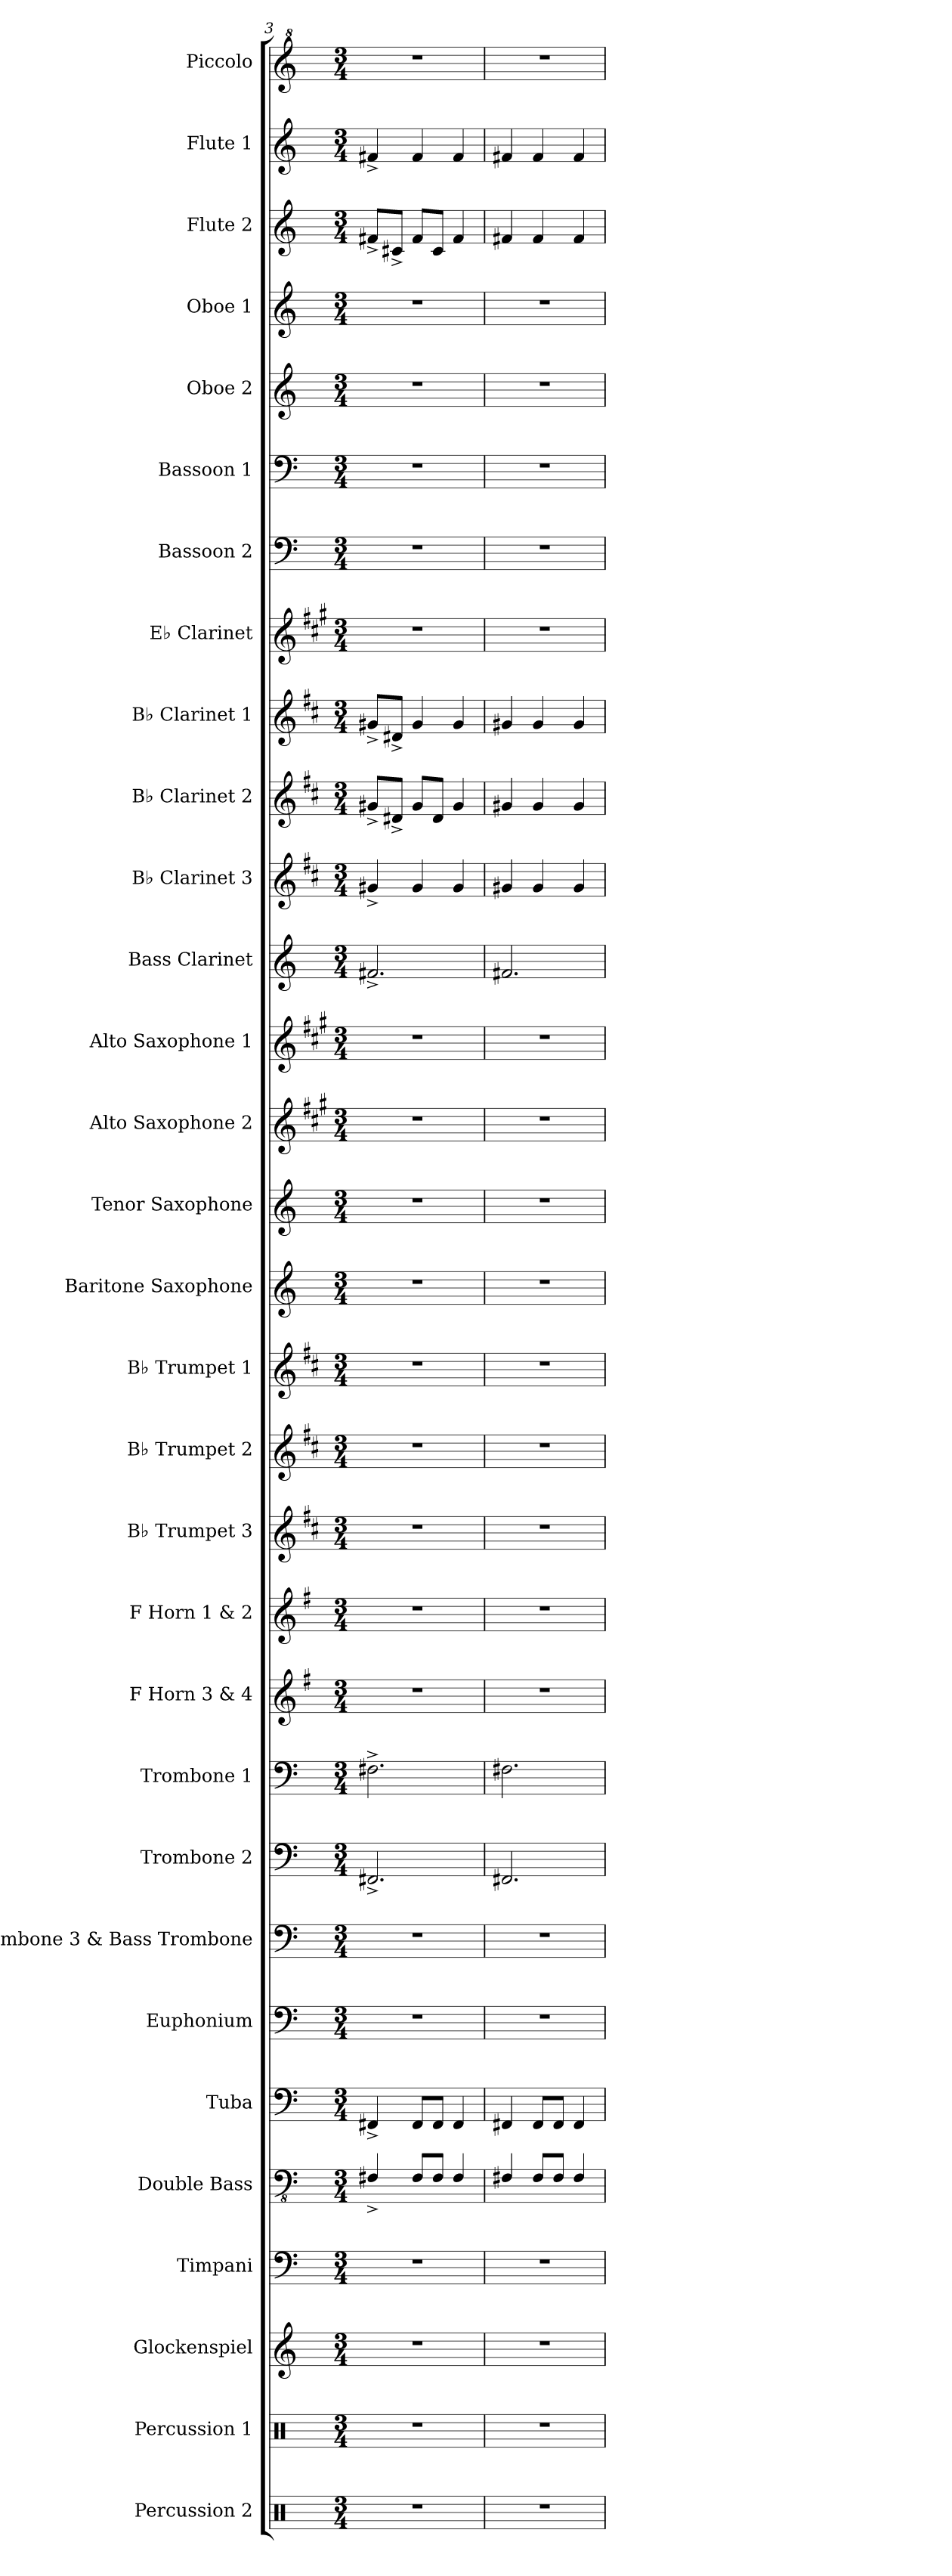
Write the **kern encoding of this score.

**kern	**kern	**kern	**kern	**kern	**kern	**kern	**kern	**kern	**kern	**kern	**kern	**kern	**kern	**kern	**kern	**kern	**kern	**kern	**kern	**kern	**kern	**kern	**kern	**kern	**kern	**kern	**kern	**kern	**kern	**kern
*part31	*part30	*part29	*part28	*part27	*part26	*part25	*part24	*part23	*part22	*part21	*part20	*part19	*part18	*part17	*part16	*part15	*part14	*part13	*part12	*part11	*part10	*part9	*part8	*part7	*part6	*part5	*part4	*part3	*part2	*part1
*staff31	*staff30	*staff29	*staff28	*staff27	*staff26	*staff25	*staff24	*staff23	*staff22	*staff21	*staff20	*staff19	*staff18	*staff17	*staff16	*staff15	*staff14	*staff13	*staff12	*staff11	*staff10	*staff9	*staff8	*staff7	*staff6	*staff5	*staff4	*staff3	*staff2	*staff1
*I"Percussion 2	*I"Percussion 1	*I"Glockenspiel	*I"Timpani	*I"Double Bass	*I"Tuba	*I"Euphonium	*I"Trombone 3 &amp; Bass Trombone	*I"Trombone 2	*I"Trombone 1	*I"F Horn 3 &amp; 4	*I"F Horn 1 &amp; 2	*I"B♭ Trumpet 3	*I"B♭ Trumpet 2	*I"B♭ Trumpet 1	*I"Baritone Saxophone	*I"Tenor Saxophone	*I"Alto Saxophone 2	*I"Alto Saxophone 1	*I"Bass Clarinet	*I"B♭ Clarinet 3	*I"B♭ Clarinet 2	*I"B♭ Clarinet 1	*I"E♭ Clarinet	*I"Bassoon 2	*I"Bassoon 1	*I"Oboe 2	*I"Oboe 1	*I"Flute 2	*I"Flute 1	*I"Piccolo
*I'Perc. 2	*I'Perc. 1	*I'Glk.	*I'Timp.	*I'Db.	*I'Tba.	*I'Euph.	*I'Tbn. 3 B. Tbn.	*I'Tbn. 2	*I'Tbn. 1	*I'F Hn. 3 4	*I'F Hn. 1 2	*I'B♭ Tpt. 3	*I'B♭ Tpt. 2	*I'B♭ Tpt. 1	*I'Bar. Sax.	*I'T. Sax.	*I'A. Sax. 2	*I'A. Sax. 1	*I'B. Cl.	*I'B♭ Cl. 3	*I'B♭ Cl. 2	*I'B♭ Cl. 1	*I'E♭ Cl.	*I'Bsn. 2	*I'Bsn. 1	*I'Ob. 2	*I'Ob. 1	*I'Fl. 2	*I'Fl. 1	*I'Picc.
*clefX	*clefX	*clefG2	*clefF4	*clefFv4	*clefF4	*clefF4	*clefF4	*clefF4	*clefF4	*clefG2	*clefG2	*clefG2	*clefG2	*clefG2	*clefG2	*clefG2	*clefG2	*clefG2	*clefG2	*clefG2	*clefG2	*clefG2	*clefG2	*clefF4	*clefF4	*clefG2	*clefG2	*clefG2	*clefG2	*clefG^2
*	*	*ITrd-14c-24	*	*ITrd7c12	*	*	*	*	*	*ITrd4c7	*ITrd4c7	*ITrd1c2	*ITrd1c2	*ITrd1c2	*ITrd12c21	*ITrd8c14	*ITrd5c9	*ITrd5c9	*ITrd8c14	*ITrd1c2	*ITrd1c2	*ITrd1c2	*ITrd1c2	*	*	*	*	*	*	*ITrd-7c-12
*k[]	*k[]	*k[]	*k[]	*k[]	*k[]	*k[]	*k[]	*k[]	*k[]	*k[]	*k[]	*k[]	*k[]	*k[]	*k[]	*k[]	*k[]	*k[]	*k[]	*k[]	*k[]	*k[]	*k[f#]	*k[]	*k[]	*k[]	*k[]	*k[]	*k[]	*k[]
*M3/4	*M3/4	*M3/4	*M3/4	*M3/4	*M3/4	*M3/4	*M3/4	*M3/4	*M3/4	*M3/4	*M3/4	*M3/4	*M3/4	*M3/4	*M3/4	*M3/4	*M3/4	*M3/4	*M3/4	*M3/4	*M3/4	*M3/4	*M3/4	*M3/4	*M3/4	*M3/4	*M3/4	*M3/4	*M3/4	*M3/4
=3	=3	=3	=3	=3	=3	=3	=3	=3	=3	=3	=3	=3	=3	=3	=3	=3	=3	=3	=3	=3	=3	=3	=3	=3	=3	=3	=3	=3	=3	=3
2.r	2.r	2.r	2.r	4FFF#X^/	4FF#X^/	2.r	2.r	2.FF#X^/	2.F#X^\	2.r	2.r	2.r	2.r	2.r	2.r	2.r	2.r	2.r	2.F#X^/	4f#X^/	8f#X^/L	8f#X^/L	2.r	2.r	2.r	2.r	2.r	8f#X^/L	4f#X^/	2.r
.	.	.	.	.	.	.	.	.	.	.	.	.	.	.	.	.	.	.	.	.	8c#X^/J	8c#X^/J	.	.	.	.	.	8c#X^/J	.	.
.	.	.	.	8FFF#/L	8FF#/L	.	.	.	.	.	.	.	.	.	.	.	.	.	.	4f#/	8f#/L	4f#/	.	.	.	.	.	8f#/L	4f#/	.
.	.	.	.	8FFF#/J	8FF#/J	.	.	.	.	.	.	.	.	.	.	.	.	.	.	.	8c#/J	.	.	.	.	.	.	8c#/J	.	.
.	.	.	.	4FFF#/	4FF#/	.	.	.	.	.	.	.	.	.	.	.	.	.	.	4f#/	4f#/	4f#/	.	.	.	.	.	4f#/	4f#/	.
=4	=4	=4	=4	=4	=4	=4	=4	=4	=4	=4	=4	=4	=4	=4	=4	=4	=4	=4	=4	=4	=4	=4	=4	=4	=4	=4	=4	=4	=4	=4
2.r	2.r	2.r	2.r	4FFF#X/	4FF#X/	2.r	2.r	2.FF#X/	2.F#X\	2.r	2.r	2.r	2.r	2.r	2.r	2.r	2.r	2.r	2.F#X/	4f#X/	4f#X/	4f#X/	2.r	2.r	2.r	2.r	2.r	4f#X/	4f#X/	2.r
.	.	.	.	8FFF#/L	8FF#/L	.	.	.	.	.	.	.	.	.	.	.	.	.	.	4f#/	4f#/	4f#/	.	.	.	.	.	4f#/	4f#/	.
.	.	.	.	8FFF#/J	8FF#/J	.	.	.	.	.	.	.	.	.	.	.	.	.	.	.	.	.	.	.	.	.	.	.	.	.
.	.	.	.	4FFF#/	4FF#/	.	.	.	.	.	.	.	.	.	.	.	.	.	.	4f#/	4f#/	4f#/	.	.	.	.	.	4f#/	4f#/	.
=	=	=	=	=	=	=	=	=	=	=	=	=	=	=	=	=	=	=	=	=	=	=	=	=	=	=	=	=	=	=
*-	*-	*-	*-	*-	*-	*-	*-	*-	*-	*-	*-	*-	*-	*-	*-	*-	*-	*-	*-	*-	*-	*-	*-	*-	*-	*-	*-	*-	*-	*-
